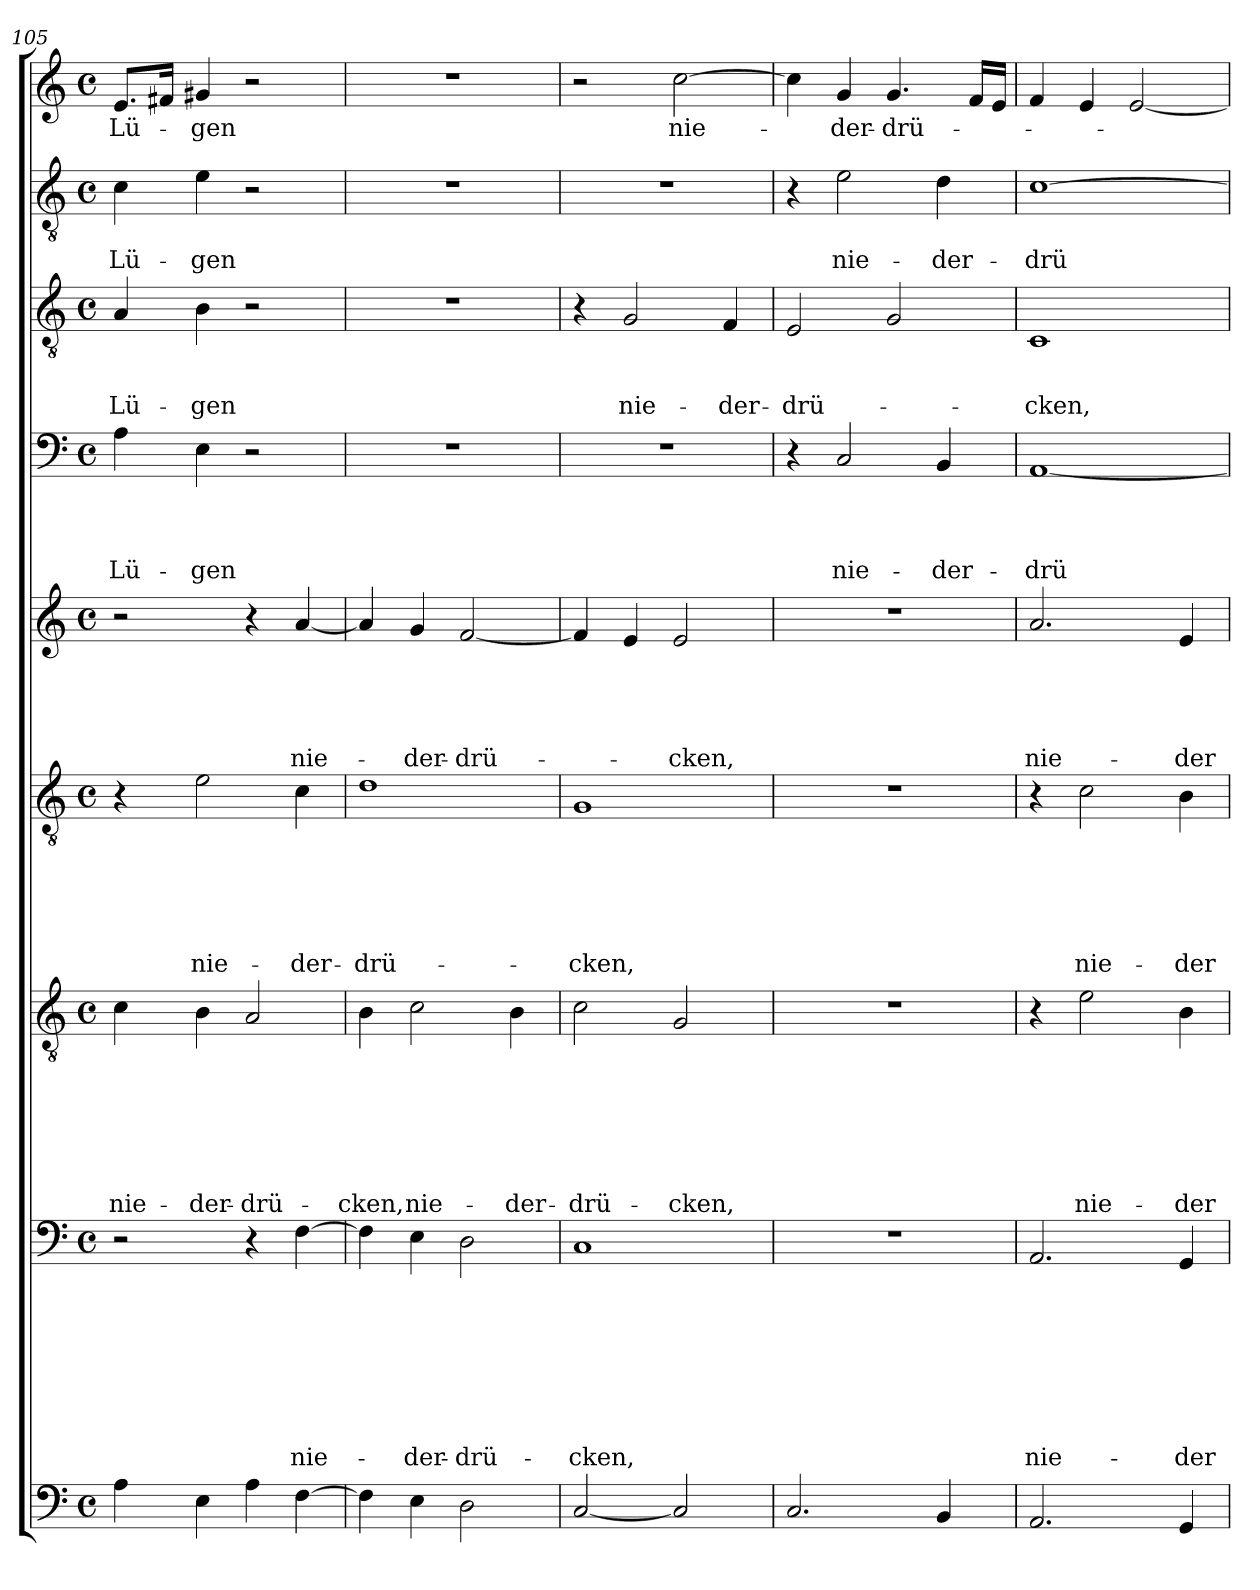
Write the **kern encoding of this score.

**kern	**kern	**text	**text	**text	**text	**text	**text	**text	**text	**kern	**text	**text	**text	**text	**text	**text	**text	**kern	**text	**text	**text	**text	**text	**text	**kern	**text	**text	**text	**text	**text	**kern	**text	**text	**text	**text	**kern	**text	**text	**text	**kern	**text	**text	**kern	**text
*part9	*part8	*part8	*part8	*part8	*part8	*part8	*part8	*part8	*part8	*part7	*part7	*part7	*part7	*part7	*part7	*part7	*part7	*part6	*part6	*part6	*part6	*part6	*part6	*part6	*part5	*part5	*part5	*part5	*part5	*part5	*part4	*part4	*part4	*part4	*part4	*part3	*part3	*part3	*part3	*part2	*part2	*part2	*part1	*part1
*staff9	*staff8	*staff8	*staff8	*staff8	*staff8	*staff8	*staff8	*staff8	*staff8	*staff7	*staff7	*staff7	*staff7	*staff7	*staff7	*staff7	*staff7	*staff6	*staff6	*staff6	*staff6	*staff6	*staff6	*staff6	*staff5	*staff5	*staff5	*staff5	*staff5	*staff5	*staff4	*staff4	*staff4	*staff4	*staff4	*staff3	*staff3	*staff3	*staff3	*staff2	*staff2	*staff2	*staff1	*staff1
*clefF4	*clefF4	*	*	*	*	*	*	*	*	*clefGv2	*	*	*	*	*	*	*	*clefGv2	*	*	*	*	*	*	*clefG2	*	*	*	*	*	*clefF4	*	*	*	*	*clefGv2	*	*	*	*clefGv2	*	*	*clefG2	*
*k[]	*k[]	*	*	*	*	*	*	*	*	*k[]	*	*	*	*	*	*	*	*k[]	*	*	*	*	*	*	*k[]	*	*	*	*	*	*k[]	*	*	*	*	*k[]	*	*	*	*k[]	*	*	*k[]	*
*C:	*C:	*	*	*	*	*	*	*	*	*C:	*	*	*	*	*	*	*	*C:	*	*	*	*	*	*	*C:	*	*	*	*	*	*C:	*	*	*	*	*C:	*	*	*	*C:	*	*	*C:	*
*M4/4	*M4/4	*	*	*	*	*	*	*	*	*M4/4	*	*	*	*	*	*	*	*M4/4	*	*	*	*	*	*	*M4/4	*	*	*	*	*	*M4/4	*	*	*	*	*M4/4	*	*	*	*M4/4	*	*	*M4/4	*
*met(c)	*met(c)	*	*	*	*	*	*	*	*	*met(c)	*	*	*	*	*	*	*	*met(c)	*	*	*	*	*	*	*met(c)	*	*	*	*	*	*met(c)	*	*	*	*	*met(c)	*	*	*	*met(c)	*	*	*met(c)	*
=105	=105	=105	=105	=105	=105	=105	=105	=105	=105	=105	=105	=105	=105	=105	=105	=105	=105	=105	=105	=105	=105	=105	=105	=105	=105	=105	=105	=105	=105	=105	=105	=105	=105	=105	=105	=105	=105	=105	=105	=105	=105	=105	=105	=105
!	!	!	!	!	!	!	!	!	!	!	!	!	!	!	!	!	!LO:LY:b	!	!	!	!	!	!	!	!	!	!	!	!	!	!	!	!	!	!LO:LY:b	!	!	!	!LO:LY:b	!	!	!LO:LY:b	!	!LO:LY:b
4A\	2r	.	.	.	.	.	.	.	.	4c\	.	.	.	.	.	.	nie-	4r	.	.	.	.	.	.	2r	.	.	.	.	.	4A\	.	.	.	Lü-	4A/	.	.	Lü-	4c\	.	Lü-	8.e/L	Lü-
.	.	.	.	.	.	.	.	.	.	.	.	.	.	.	.	.	.	.	.	.	.	.	.	.	.	.	.	.	.	.	.	.	.	.	.	.	.	.	.	.	.	.	16f#X/Jk	.
!	!	!	!	!	!	!	!	!	!	!	!	!	!	!	!	!	!LO:LY:b	!	!	!	!	!	!	!LO:LY:b	!	!	!	!	!	!	!	!	!	!	!LO:LY:b	!	!	!	!LO:LY:b	!	!	!LO:LY:b	!	!LO:LY:b
4E\	.	.	.	.	.	.	.	.	.	4B\	.	.	.	.	.	.	-der-	2e\	.	.	.	.	.	nie-	.	.	.	.	.	.	4E\	.	.	.	-gen	4B\	.	.	-gen	4e\	.	-gen	4g#X/	-gen
!	!	!	!	!	!	!	!	!	!	!	!	!	!	!	!	!	!LO:LY:b	!	!	!	!	!	!	!	!	!	!	!	!	!	!	!	!	!	!	!	!	!	!	!	!	!	!	!
4A\	4r	.	.	.	.	.	.	.	.	2A/	.	.	.	.	.	.	-drü-	.	.	.	.	.	.	.	4r	.	.	.	.	.	2r	.	.	.	.	2r	.	.	.	2r	.	.	2r	.
!	!	!	!	!	!	!	!	!	!LO:LY:b	!	!	!	!	!	!	!	!	!	!	!	!	!	!	!LO:LY:b	!	!	!	!	!	!LO:LY:b	!	!	!	!	!	!	!	!	!	!	!	!	!	!
[4F\	[4F\	.	.	.	.	.	.	.	nie-	.	.	.	.	.	.	.	.	4c\	.	.	.	.	.	-der-	[4a/	.	.	.	.	nie-	.	.	.	.	.	.	.	.	.	.	.	.	.	.
=106	=106	=106	=106	=106	=106	=106	=106	=106	=106	=106	=106	=106	=106	=106	=106	=106	=106	=106	=106	=106	=106	=106	=106	=106	=106	=106	=106	=106	=106	=106	=106	=106	=106	=106	=106	=106	=106	=106	=106	=106	=106	=106	=106	=106
!	!	!	!	!	!	!	!	!	!	!	!	!	!	!	!	!	!LO:LY:b	!	!	!	!	!	!	!LO:LY:b	!	!	!	!	!	!	!	!	!	!	!	!	!	!	!	!	!	!	!	!
4F\]	4F\]	.	.	.	.	.	.	.	.	4B\	.	.	.	.	.	.	-cken,	1d	.	.	.	.	.	-drü-	4a/]	.	.	.	.	.	1r	.	.	.	.	1r	.	.	.	1r	.	.	1r	.
!	!	!	!	!	!	!	!	!	!LO:LY:b	!	!	!	!	!	!	!	!LO:LY:b	!	!	!	!	!	!	!	!	!	!	!	!	!LO:LY:b	!	!	!	!	!	!	!	!	!	!	!	!	!	!
4E\	4E\	.	.	.	.	.	.	.	-der-	2c\	.	.	.	.	.	.	nie-	.	.	.	.	.	.	.	4g/	.	.	.	.	-der-	.	.	.	.	.	.	.	.	.	.	.	.	.	.
!	!	!	!	!	!	!	!	!	!LO:LY:b	!	!	!	!	!	!	!	!	!	!	!	!	!	!	!	!	!	!	!	!	!LO:LY:b	!	!	!	!	!	!	!	!	!	!	!	!	!	!
2D\	2D\	.	.	.	.	.	.	.	-drü-	.	.	.	.	.	.	.	.	.	.	.	.	.	.	.	[2f/	.	.	.	.	-drü-	.	.	.	.	.	.	.	.	.	.	.	.	.	.
!	!	!	!	!	!	!	!	!	!	!	!	!	!	!	!	!	!LO:LY:b	!	!	!	!	!	!	!	!	!	!	!	!	!	!	!	!	!	!	!	!	!	!	!	!	!	!	!
.	.	.	.	.	.	.	.	.	.	4B\	.	.	.	.	.	.	-der-	.	.	.	.	.	.	.	.	.	.	.	.	.	.	.	.	.	.	.	.	.	.	.	.	.	.	.
!!LO:LB:g=z
=107	=107	=107	=107	=107	=107	=107	=107	=107	=107	=107	=107	=107	=107	=107	=107	=107	=107	=107	=107	=107	=107	=107	=107	=107	=107	=107	=107	=107	=107	=107	=107	=107	=107	=107	=107	=107	=107	=107	=107	=107	=107	=107	=107	=107
!	!	!	!	!	!	!	!	!	!LO:LY:b	!	!	!	!	!	!	!	!LO:LY:b	!	!	!	!	!	!	!LO:LY:b	!	!	!	!	!	!	!	!	!	!	!	!	!	!	!	!	!	!	!	!
[2C/	1C	.	.	.	.	.	.	.	-cken,	2c\	.	.	.	.	.	.	-drü-	1G	.	.	.	.	.	-cken,	4f/]	.	.	.	.	.	1r	.	.	.	.	4r	.	.	.	1r	.	.	2r	.
!	!	!	!	!	!	!	!	!	!	!	!	!	!	!	!	!	!	!	!	!	!	!	!	!	!	!	!	!	!	!	!	!	!	!	!	!	!	!	!LO:LY:b	!	!	!	!	!
.	.	.	.	.	.	.	.	.	.	.	.	.	.	.	.	.	.	.	.	.	.	.	.	.	4e/	.	.	.	.	.	.	.	.	.	.	2G/	.	.	nie-	.	.	.	.	.
!	!	!	!	!	!	!	!	!	!	!	!	!	!	!	!	!	!LO:LY:b	!	!	!	!	!	!	!	!	!	!	!	!	!LO:LY:b	!	!	!	!	!	!	!	!	!	!	!	!	!	!LO:LY:b
2C/]	.	.	.	.	.	.	.	.	.	2G/	.	.	.	.	.	.	-cken,	.	.	.	.	.	.	.	2e/	.	.	.	.	-cken,	.	.	.	.	.	.	.	.	.	.	.	.	[2cc\	nie-
!	!	!	!	!	!	!	!	!	!	!	!	!	!	!	!	!	!	!	!	!	!	!	!	!	!	!	!	!	!	!	!	!	!	!	!	!	!	!	!LO:LY:b	!	!	!	!	!
.	.	.	.	.	.	.	.	.	.	.	.	.	.	.	.	.	.	.	.	.	.	.	.	.	.	.	.	.	.	.	.	.	.	.	.	4F/	.	.	-der-	.	.	.	.	.
=108	=108	=108	=108	=108	=108	=108	=108	=108	=108	=108	=108	=108	=108	=108	=108	=108	=108	=108	=108	=108	=108	=108	=108	=108	=108	=108	=108	=108	=108	=108	=108	=108	=108	=108	=108	=108	=108	=108	=108	=108	=108	=108	=108	=108
!	!	!	!	!	!	!	!	!	!	!	!	!	!	!	!	!	!	!	!	!	!	!	!	!	!	!	!	!	!	!	!	!	!	!	!	!	!	!	!LO:LY:b	!	!	!	!	!
2.C/	1r	.	.	.	.	.	.	.	.	1r	.	.	.	.	.	.	.	1r	.	.	.	.	.	.	1r	.	.	.	.	.	4r	.	.	.	.	2E/	.	.	-drü-	4r	.	.	4cc\]	.
!	!	!	!	!	!	!	!	!	!	!	!	!	!	!	!	!	!	!	!	!	!	!	!	!	!	!	!	!	!	!	!	!	!	!	!LO:LY:b	!	!	!	!	!	!	!LO:LY:b	!	!LO:LY:b
.	.	.	.	.	.	.	.	.	.	.	.	.	.	.	.	.	.	.	.	.	.	.	.	.	.	.	.	.	.	.	2C/	.	.	.	nie-	.	.	.	.	2e\	.	nie-	4g/	-der-
!	!	!	!	!	!	!	!	!	!	!	!	!	!	!	!	!	!	!	!	!	!	!	!	!	!	!	!	!	!	!	!	!	!	!	!	!	!	!	!	!	!	!	!	!LO:LY:b
.	.	.	.	.	.	.	.	.	.	.	.	.	.	.	.	.	.	.	.	.	.	.	.	.	.	.	.	.	.	.	.	.	.	.	.	2G/	.	.	.	.	.	.	4.g/	-drü-
!	!	!	!	!	!	!	!	!	!	!	!	!	!	!	!	!	!	!	!	!	!	!	!	!	!	!	!	!	!	!	!	!	!	!	!LO:LY:b	!	!	!	!	!	!	!LO:LY:b	!	!
4BB/	.	.	.	.	.	.	.	.	.	.	.	.	.	.	.	.	.	.	.	.	.	.	.	.	.	.	.	.	.	.	4BB/	.	.	.	-der-	.	.	.	.	4d\	.	-der-	.	.
.	.	.	.	.	.	.	.	.	.	.	.	.	.	.	.	.	.	.	.	.	.	.	.	.	.	.	.	.	.	.	.	.	.	.	.	.	.	.	.	.	.	.	16f/LL	.
.	.	.	.	.	.	.	.	.	.	.	.	.	.	.	.	.	.	.	.	.	.	.	.	.	.	.	.	.	.	.	.	.	.	.	.	.	.	.	.	.	.	.	16e/JJ	.
=109	=109	=109	=109	=109	=109	=109	=109	=109	=109	=109	=109	=109	=109	=109	=109	=109	=109	=109	=109	=109	=109	=109	=109	=109	=109	=109	=109	=109	=109	=109	=109	=109	=109	=109	=109	=109	=109	=109	=109	=109	=109	=109	=109	=109
!	!	!	!	!	!	!	!	!	!LO:LY:b	!	!	!	!	!	!	!	!	!	!	!	!	!	!	!	!	!	!	!	!	!LO:LY:b	!	!	!	!	!LO:LY:b	!	!	!	!LO:LY:b	!	!	!LO:LY:b	!	!
2.AA/	2.AA/	.	.	.	.	.	.	.	nie-	4r	.	.	.	.	.	.	.	4r	.	.	.	.	.	.	2.a/	.	.	.	.	nie-	[1AA	.	.	.	-drü-	1C	.	.	-cken,	[1c	.	-drü-	4f/	.
!	!	!	!	!	!	!	!	!	!	!	!	!	!	!	!	!	!LO:LY:b	!	!	!	!	!	!	!LO:LY:b	!	!	!	!	!	!	!	!	!	!	!	!	!	!	!	!	!	!	!	!
.	.	.	.	.	.	.	.	.	.	2e\	.	.	.	.	.	.	nie-	2c\	.	.	.	.	.	nie-	.	.	.	.	.	.	.	.	.	.	.	.	.	.	.	.	.	.	4e/	.
.	.	.	.	.	.	.	.	.	.	.	.	.	.	.	.	.	.	.	.	.	.	.	.	.	.	.	.	.	.	.	.	.	.	.	.	.	.	.	.	.	.	.	[2e/	.
!	!	!	!	!	!	!	!	!	!LO:LY:b	!	!	!	!	!	!	!	!LO:LY:b	!	!	!	!	!	!	!LO:LY:b	!	!	!	!	!	!LO:LY:b	!	!	!	!	!	!	!	!	!	!	!	!	!	!
4GG/	4GG/	.	.	.	.	.	.	.	-der-	4B\	.	.	.	.	.	.	-der-	4B\	.	.	.	.	.	-der-	4e/	.	.	.	.	-der-	.	.	.	.	.	.	.	.	.	.	.	.	.	.
=	=	=	=	=	=	=	=	=	=	=	=	=	=	=	=	=	=	=	=	=	=	=	=	=	=	=	=	=	=	=	=	=	=	=	=	=	=	=	=	=	=	=	=	=
*-	*-	*-	*-	*-	*-	*-	*-	*-	*-	*-	*-	*-	*-	*-	*-	*-	*-	*-	*-	*-	*-	*-	*-	*-	*-	*-	*-	*-	*-	*-	*-	*-	*-	*-	*-	*-	*-	*-	*-	*-	*-	*-	*-	*-
